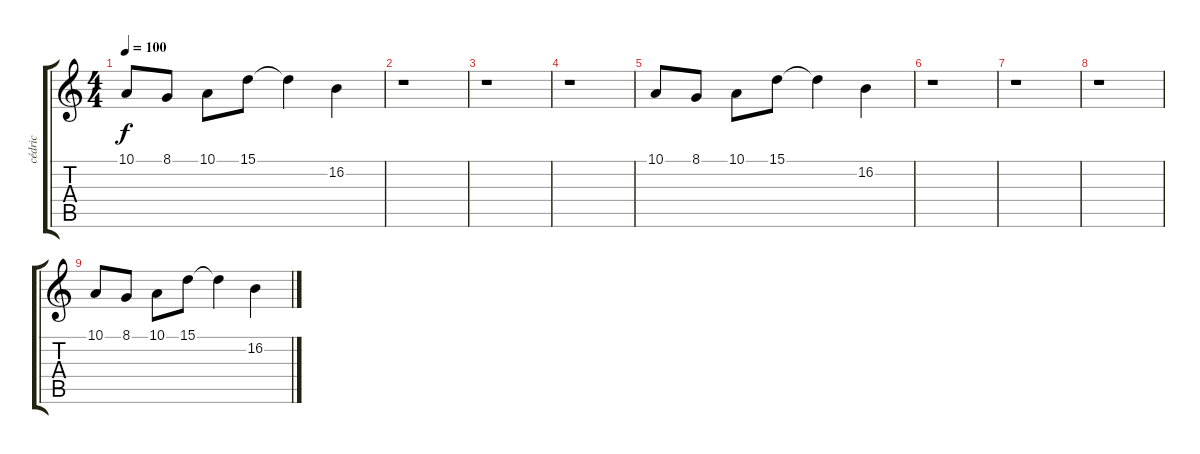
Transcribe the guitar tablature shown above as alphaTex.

\track ("cédric" "cédric") {instrument acousticgrandpiano}
\staff {score tabs}
\tuning (B3 G3 D3 A2 E2 B1) {hide}
\ts (4 4)
\tempo 100
\clef g2
\ks c
10.1.8{dy f} 8.1.8 10.1.8 15.1.8 15.1{t}.4 16.2.4 |
r.1 |
r.1 |
r.1 |
10.1.8 8.1.8 10.1.8 15.1.8 15.1{t}.4 16.2.4 |
r.1 |
r.1 |
r.1 |
10.1.8 8.1.8 10.1.8 15.1.8 15.1{t}.4 16.2.4
